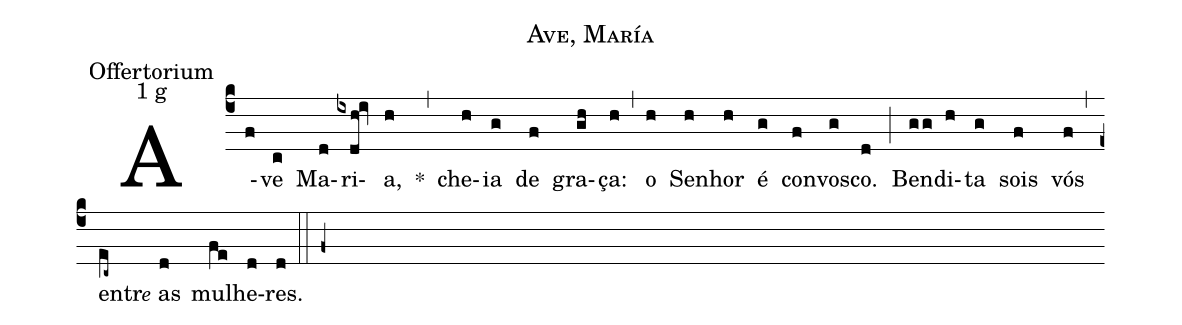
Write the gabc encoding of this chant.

name: Ave, María;
office-part: Offertorium;
mode: 1;
mode-differentia: g;
%%
(c4)

A(f)ve(c) Ma(d)ri(ixdh!iv)a,(h) *(,) che(h)ia(g) de(f) gra(gh)ça:(h) (,) o(h) Se(h)nhor(h) é(g) con(f)vos(g)co.(d) (;) Ben(gg)di(h)ta(g) sois(f) vós(f) (,) en(ec~)tr<e>e</e> as(d) mu(fe)lhe(d)res.(d)

(::)

(f+)
